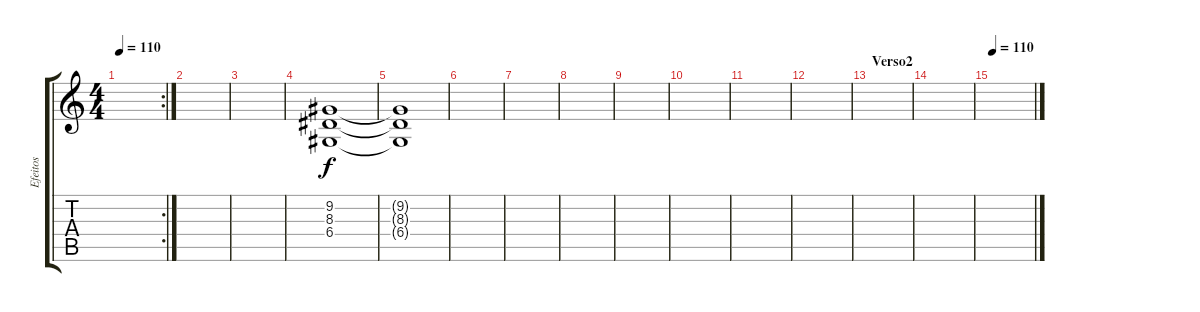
\track ("Efeitos" "Efeitos") {instrument cello}
\staff {score tabs}
\tuning (E4 B3 G3 D3 A2 E2) {hide}
\rc 2
\ts (4 4)
\tempo 110
\clef g2
\ks c
|
|
|
(9.2 8.3 6.4).1{volume 8 instrument pad8sweep} |
(9.2{t} 8.3{t} 6.4{t}).1 |
|
|
|
|
|
|
|
\section ("" "Verso2")
|
|
\tempo 110
